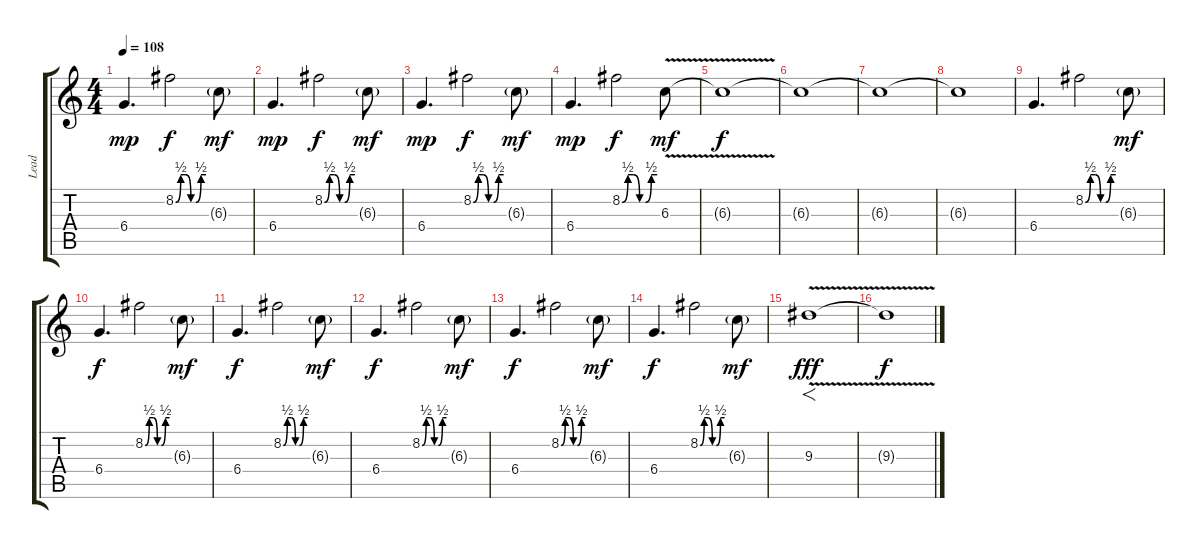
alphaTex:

\track ("Lead" "Lead") {instrument overdrivenguitar}
\staff {score tabs}
\tuning (Eb4 Bb3 Gb3 Db3 Ab2 Eb2) {hide}
\ts (4 4)
\tempo 108
\clef g2
\ks c
6.4.4{d dy mp} 8.2{be (custom 0 0 10 2 20 2 30 0 40 0 50 2 60 2)}.2{dy f} 6.3{g}.8{dy mf} |
6.4.4{d dy mp} 8.2{be (custom 0 0 10 2 20 2 30 0 40 0 50 2 60 2)}.2{dy f} 6.3{g}.8{dy mf} |
6.4.4{d dy mp} 8.2{be (custom 0 0 10 2 20 2 30 0 40 0 50 2 60 2)}.2{dy f} 6.3{g}.8{dy mf} |
6.4.4{d dy mp} 8.2{be (custom 0 0 10 2 20 2 30 0 40 0 50 2 60 2)}.2{dy f} 6.3{v}.8{dy mf} |
6.3{t}.1{dy f} |
6.3{t}.1 |
6.3{t}.1 |
6.3{t}.1 |
6.4.4{d} 8.2{be (custom 0 0 10 2 20 2 30 0 40 0 50 2 60 2)}.2 6.3{g}.8{dy mf} |
6.4.4{d dy f} 8.2{be (custom 0 0 10 2 20 2 30 0 40 0 50 2 60 2)}.2 6.3{g}.8{dy mf} |
6.4.4{d dy f} 8.2{be (custom 0 0 10 2 20 2 30 0 40 0 50 2 60 2)}.2 6.3{g}.8{dy mf} |
6.4.4{d dy f} 8.2{be (custom 0 0 10 2 20 2 30 0 40 0 50 2 60 2)}.2 6.3{g}.8{dy mf} |
6.4.4{d dy f} 8.2{be (custom 0 0 10 2 20 2 30 0 40 0 50 2 60 2)}.2 6.3{g}.8{dy mf} |
6.4.4{d dy f} 8.2{be (custom 0 0 10 2 20 2 30 0 40 0 50 2 60 2)}.2 6.3{g}.8{dy mf} |
9.3{v}.1{f dy fff} |
9.3{t}.1{dy f}
